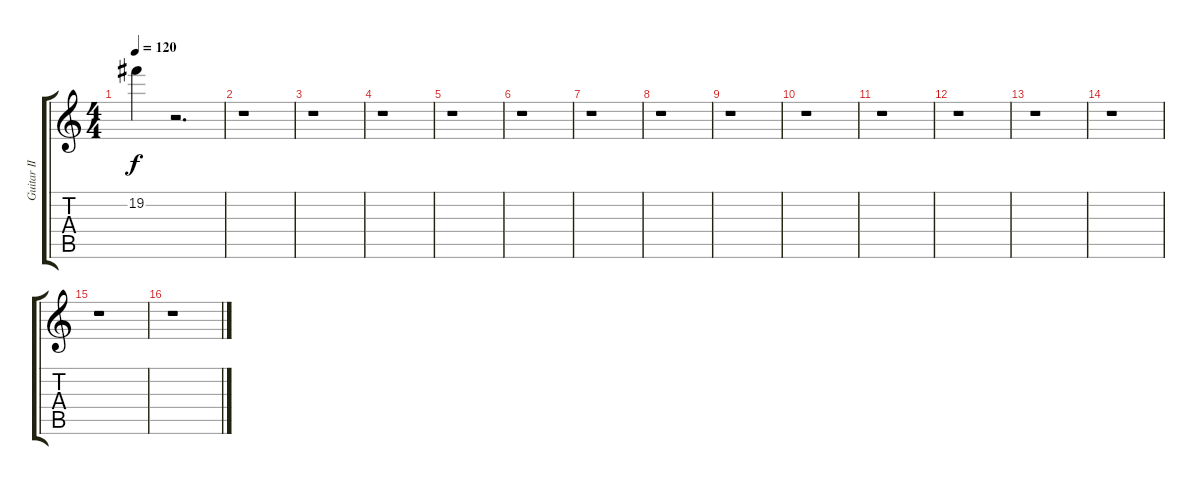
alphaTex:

\track ("Guitar II" "Guitar II") {instrument overdrivenguitar}
\staff {score tabs}
\tuning (E4 B3 G3 D3 A2 E2) {hide}
\ts (4 4)
\tempo 120
\clef g2
\ks c
19.2{t}.4{dy f} r.2{d} |
r.1 |
r.1 |
r.1 |
r.1 |
r.1 |
r.1 |
r.1 |
r.1 |
r.1 |
r.1 |
r.1 |
r.1 |
r.1 |
r.1 |
r.1
